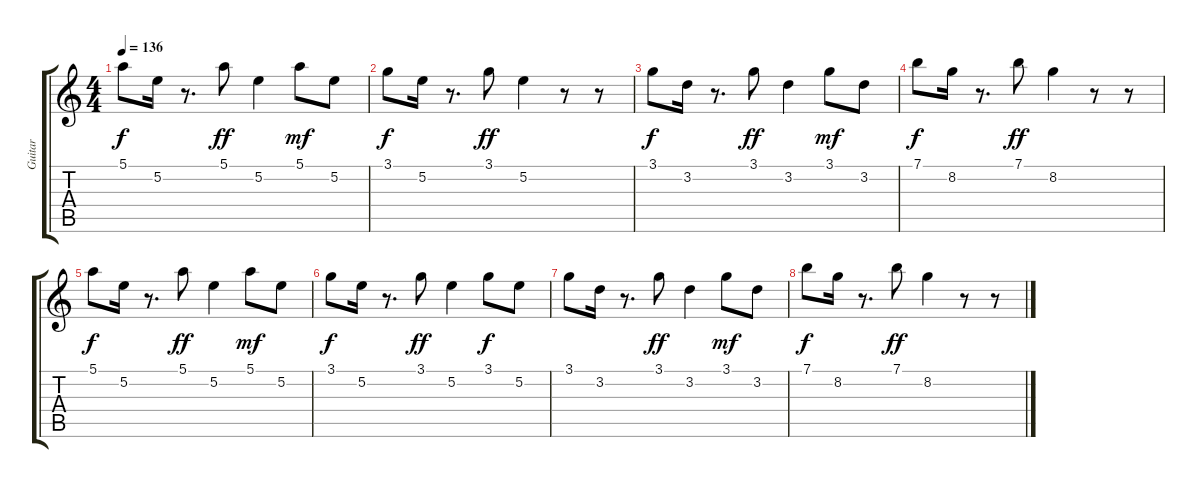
\track ("Guitar" "Guitar") {instrument electricguitarclean}
\staff {score tabs}
\tuning (E4 B3 G3 D3 A2 E2) {hide}
\ts (4 4)
\tempo 136
\clef g2
\ks c
5.1.8{dy f} 5.2.16 r.8{d} 5.1.8{dy ff} 5.2.4 5.1.8{dy mf} 5.2.8 |
3.1.8{dy f} 5.2.16 r.8{d} 3.1.8{dy ff} 5.2.4 r.8 r.8 |
3.1.8{dy f} 3.2.16 r.8{d} 3.1.8{dy ff} 3.2.4 3.1.8{dy mf} 3.2.8 |
7.1.8{dy f} 8.2.16 r.8{d} 7.1.8{dy ff} 8.2.4 r.8 r.8 |
5.1.8{dy f} 5.2.16 r.8{d} 5.1.8{dy ff} 5.2.4 5.1.8{dy mf} 5.2.8 |
3.1.8{dy f} 5.2.16 r.8{d} 3.1.8{dy ff} 5.2.4 3.1.8{dy f} 5.2.8 |
3.1.8 3.2.16 r.8{d} 3.1.8{dy ff} 3.2.4 3.1.8{dy mf} 3.2.8 |
7.1.8{dy f} 8.2.16 r.8{d} 7.1.8{dy ff} 8.2.4 r.8 r.8
